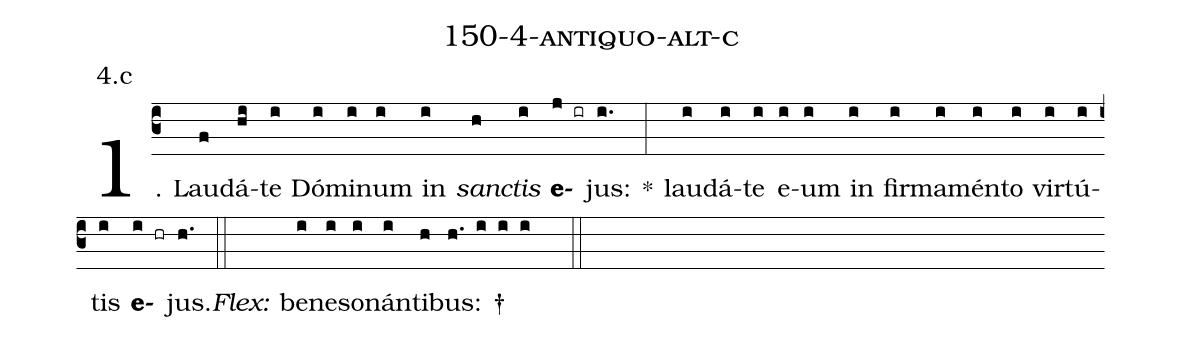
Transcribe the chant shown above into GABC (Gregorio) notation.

name: 150-4-antiquo-alt-c;
annotation: 4.c;
%%
(c3)1. Lau(f)dá(hi)te(i) Dó(i)mi(i)num(i) in(i) <i>sanc</i>(h)<i>tis</i>(i) <b>e</b>(j ir)jus:(i.) *(:) lau(i)dá(i)te(i) e(i)um(i) in(i) fir(i)ma(i)mén(i)to(i) vir(i)tú(i)tis(i) <b>e</b>(i hr)jus.(h.) (::)
<i>Flex:</i>()  be(i)ne(i)so(i)nán(i)ti(h)bus: †(h. i i i  ::)
